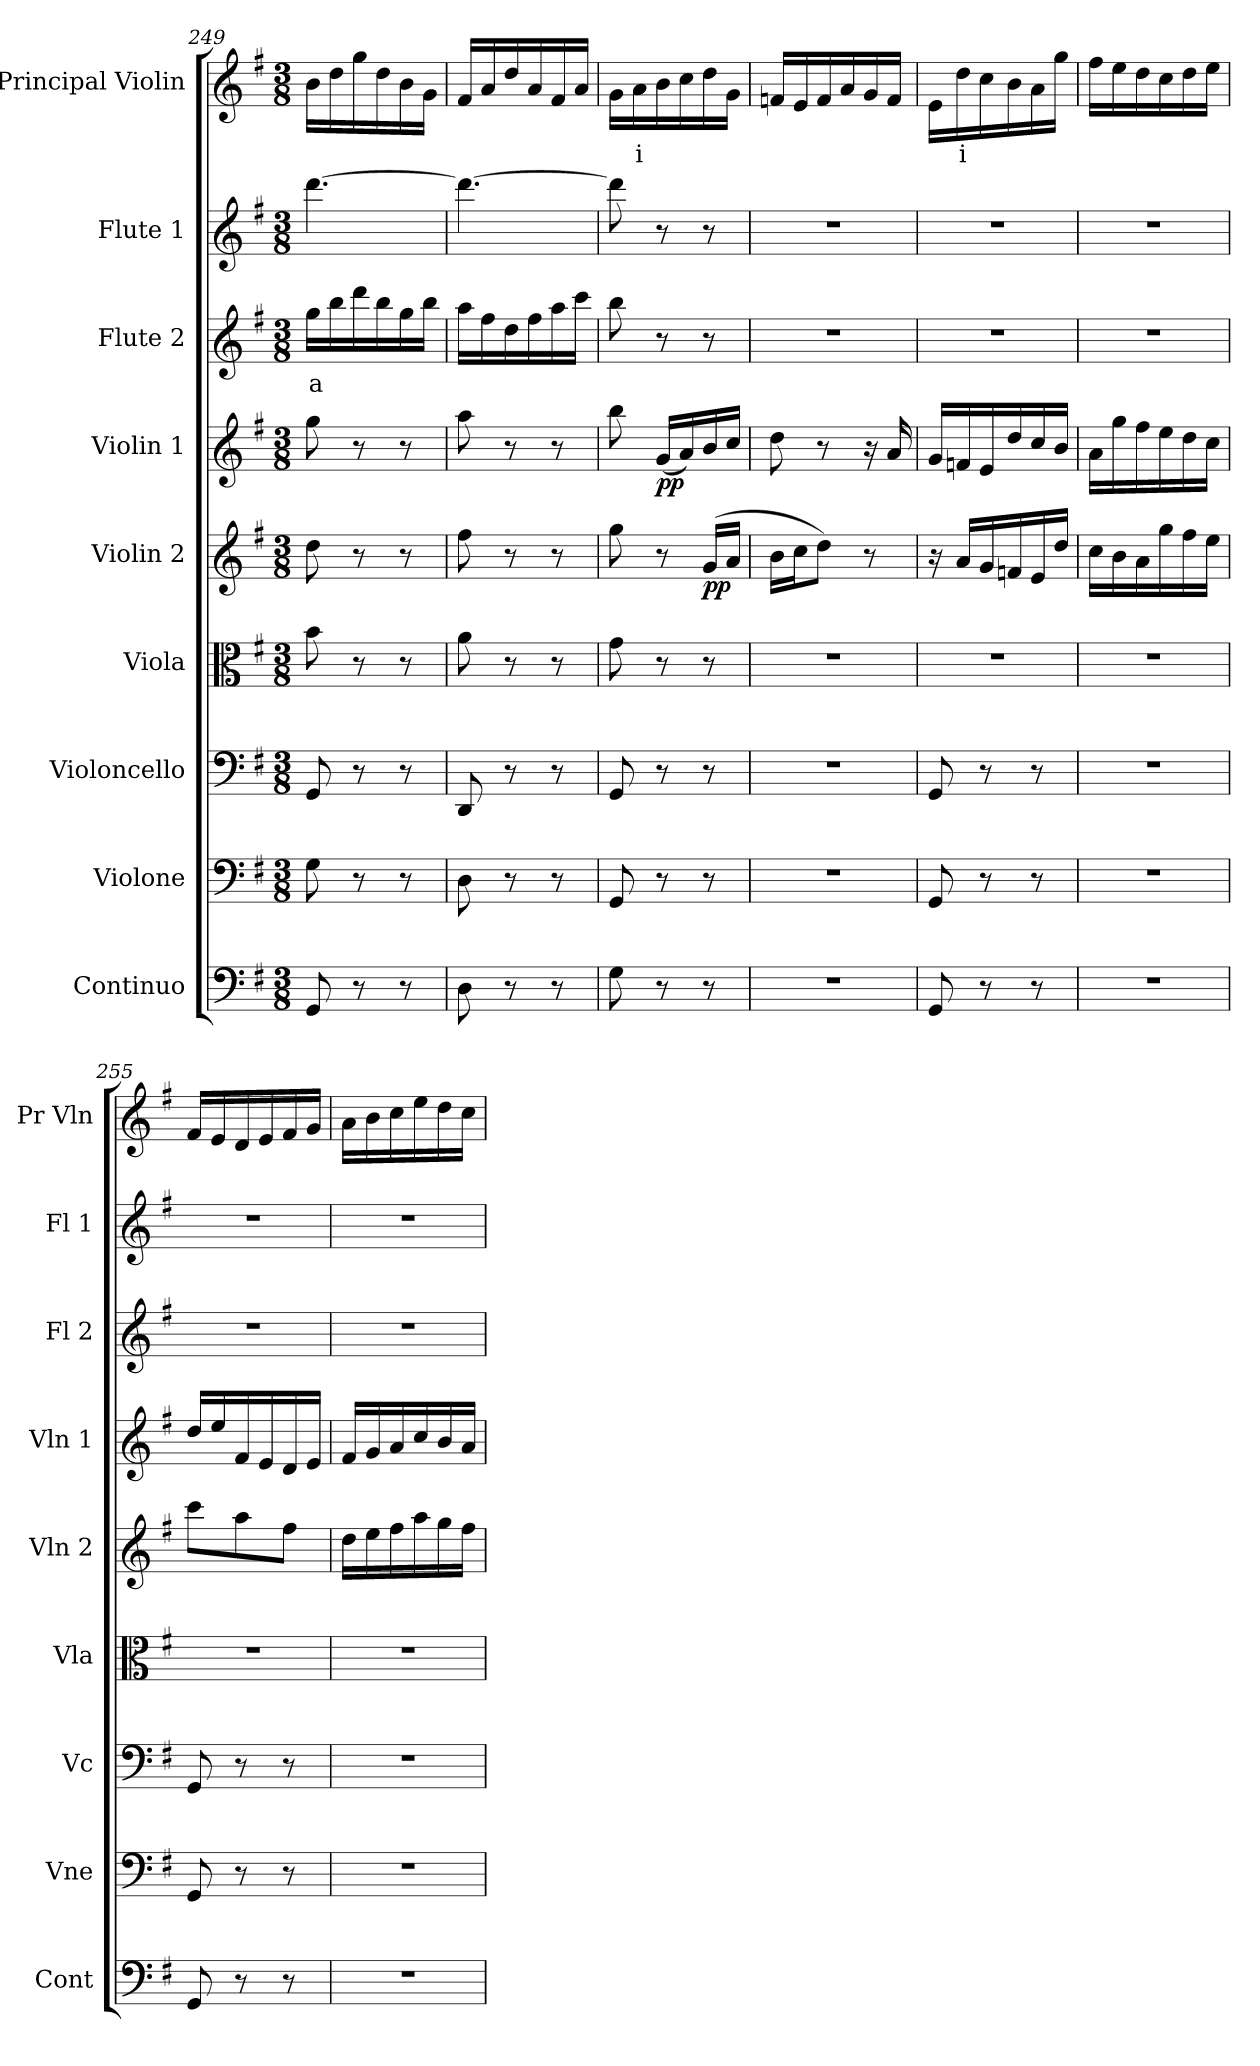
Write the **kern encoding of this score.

**kern	**kern	**kern	**kern	**kern	**dynam	**kern	**dynam	**kern	**text	**kern	**kern	**text
*part9	*part8	*part7	*part6	*part5	*part5	*part4	*part4	*part3	*part3	*part2	*part1	*part1
*staff9	*staff8	*staff7	*staff6	*staff5	*staff5	*staff4	*staff4	*staff3	*staff3	*staff2	*staff1	*staff1
*I"Continuo	*I"Violone	*I"Violoncello	*I"Viola	*I"Violin 2	*	*I"Violin 1	*	*I"Flute 2	*	*I"Flute 1	*I"Principal Violin	*
*I'Cont	*I'Vne	*I'Vc	*I'Vla	*I'Vln 2	*	*I'Vln 1	*	*I'Fl 2	*	*I'Fl 1	*I'Pr Vln	*
*clefF4	*clefF4	*clefF4	*clefC3	*clefG2	*	*clefG2	*	*clefG2	*	*clefG2	*clefG2	*
*	*ITrd7c12	*	*	*	*	*	*	*	*	*	*	*
*k[f#]	*k[f#]	*k[f#]	*k[f#]	*k[f#]	*	*k[f#]	*	*k[f#]	*	*k[f#]	*k[f#]	*
*M3/8	*M3/8	*M3/8	*M3/8	*M3/8	*	*M3/8	*	*M3/8	*	*M3/8	*M3/8	*
=249	=249	=249	=249	=249	=249	=249	=249	=249	=249	=249	=249	=249
!	!	!	!	!	!	!	!	!	!LO:LY:b:color=#FF0000	!	!	!
8GG/	8GG\	8GG/	8b\	8dd\	.	8gg\	.	16gg\LL	a	[4.ddd\	16b\LL	.
.	.	.	.	.	.	.	.	16bb\	.	.	16dd\	.
8r	8r	8r	8r	8r	.	8r	.	16ddd\	.	.	16gg\	.
.	.	.	.	.	.	.	.	16bb\	.	.	16dd\	.
8r	8r	8r	8r	8r	.	8r	.	16gg\	.	.	16b\	.
.	.	.	.	.	.	.	.	16bb\JJ	.	.	16g\JJ	.
=250	=250	=250	=250	=250	=250	=250	=250	=250	=250	=250	=250	=250
8D\	8DD\	8DD/	8a\	8ff#\	.	8aa\	.	16aa\LL	.	4.ddd\_	16f#/LL	.
.	.	.	.	.	.	.	.	16ff#\	.	.	16a/	.
8r	8r	8r	8r	8r	.	8r	.	16dd\	.	.	16dd/	.
.	.	.	.	.	.	.	.	16ff#\	.	.	16a/	.
8r	8r	8r	8r	8r	.	8r	.	16aa\	.	.	16f#/	.
.	.	.	.	.	.	.	.	16ccc\JJ	.	.	16a/JJ	.
=251	=251	=251	=251	=251	=251	=251	=251	=251	=251	=251	=251	=251
8G\	8GGG/	8GG/	8g\	8gg\	.	8bb\	.	8bb\	.	8ddd\]	16g\LL	.
!	!	!	!	!	!	!	!	!	!	!	!	!LO:LY:b:color=#FF0000
.	.	.	.	.	.	.	.	.	.	.	16a\	i
!	!	!	!	!	!	!	!LO:DY:b	!	!	!	!	!
8r	8r	8r	8r	8r	.	(16g/LL	pp	8r	.	8r	16b\	.
.	.	.	.	.	.	16a/)	.	.	.	.	16cc\	.
!	!	!	!	!	!LO:DY:b	!	!	!	!	!	!	!
8r	8r	8r	8r	(16g/LL	pp	16b/	.	8r	.	8r	16dd\	.
.	.	.	.	16a/JJ	.	16cc/JJ	.	.	.	.	16g\JJ	.
=252	=252	=252	=252	=252	=252	=252	=252	=252	=252	=252	=252	=252
4.r	4.r	4.r	4.r	16b\LL	.	8dd\	.	4.r	.	4.r	16fn/LL	.
.	.	.	.	16cc\J	.	.	.	.	.	.	16e/	.
.	.	.	.	8dd\J)	.	8r	.	.	.	.	16f/	.
.	.	.	.	.	.	.	.	.	.	.	16a/	.
.	.	.	.	8r	.	16r	.	.	.	.	16g/	.
.	.	.	.	.	.	16a/	.	.	.	.	16f/JJ	.
=253	=253	=253	=253	=253	=253	=253	=253	=253	=253	=253	=253	=253
8GG/	8GGG/	8GG/	4.r	16r	.	16g/LL	.	4.r	.	4.r	16e\LL	.
!	!	!	!	!	!	!	!	!	!	!	!	!LO:LY:b:color=#FF0000
.	.	.	.	16a/LL	.	16fn/	.	.	.	.	16dd\	i
8r	8r	8r	.	16g/	.	16e/	.	.	.	.	16cc\	.
.	.	.	.	16fn/	.	16dd/	.	.	.	.	16b\	.
8r	8r	8r	.	16e/	.	16cc/	.	.	.	.	16a\	.
.	.	.	.	16dd/JJ	.	16b/JJ	.	.	.	.	16gg\JJ	.
=254	=254	=254	=254	=254	=254	=254	=254	=254	=254	=254	=254	=254
4.r	4.r	4.r	4.r	16cc\LL	.	16a\LL	.	4.r	.	4.r	16ff#\LL	.
.	.	.	.	16b\	.	16gg\	.	.	.	.	16ee\	.
.	.	.	.	16a\	.	16ff#\	.	.	.	.	16dd\	.
.	.	.	.	16gg\	.	16ee\	.	.	.	.	16cc\	.
.	.	.	.	16ff#\	.	16dd\	.	.	.	.	16dd\	.
.	.	.	.	16ee\JJ	.	16cc\JJ	.	.	.	.	16ee\JJ	.
=255	=255	=255	=255	=255	=255	=255	=255	=255	=255	=255	=255	=255
8GG/	8GGG/	8GG/	4.r	8ccc\L	.	16dd/LL	.	4.r	.	4.r	16f#/LL	.
.	.	.	.	.	.	16ee/	.	.	.	.	16e/	.
8r	8r	8r	.	8aa\	.	16f#/	.	.	.	.	16d/	.
.	.	.	.	.	.	16e/	.	.	.	.	16e/	.
8r	8r	8r	.	8ff#\J	.	16d/	.	.	.	.	16f#/	.
.	.	.	.	.	.	16e/JJ	.	.	.	.	16g/JJ	.
=256	=256	=256	=256	=256	=256	=256	=256	=256	=256	=256	=256	=256
4.r	4.r	4.r	4.r	16dd\LL	.	16f#/LL	.	4.r	.	4.r	16a\LL	.
.	.	.	.	16ee\	.	16g/	.	.	.	.	16b\	.
.	.	.	.	16ff#\	.	16a/	.	.	.	.	16cc\	.
.	.	.	.	16aa\	.	16cc/	.	.	.	.	16ee\	.
.	.	.	.	16gg\	.	16b/	.	.	.	.	16dd\	.
.	.	.	.	16ff#\JJ	.	16a/JJ	.	.	.	.	16cc\JJ	.
=	=	=	=	=	=	=	=	=	=	=	=	=
*-	*-	*-	*-	*-	*-	*-	*-	*-	*-	*-	*-	*-
